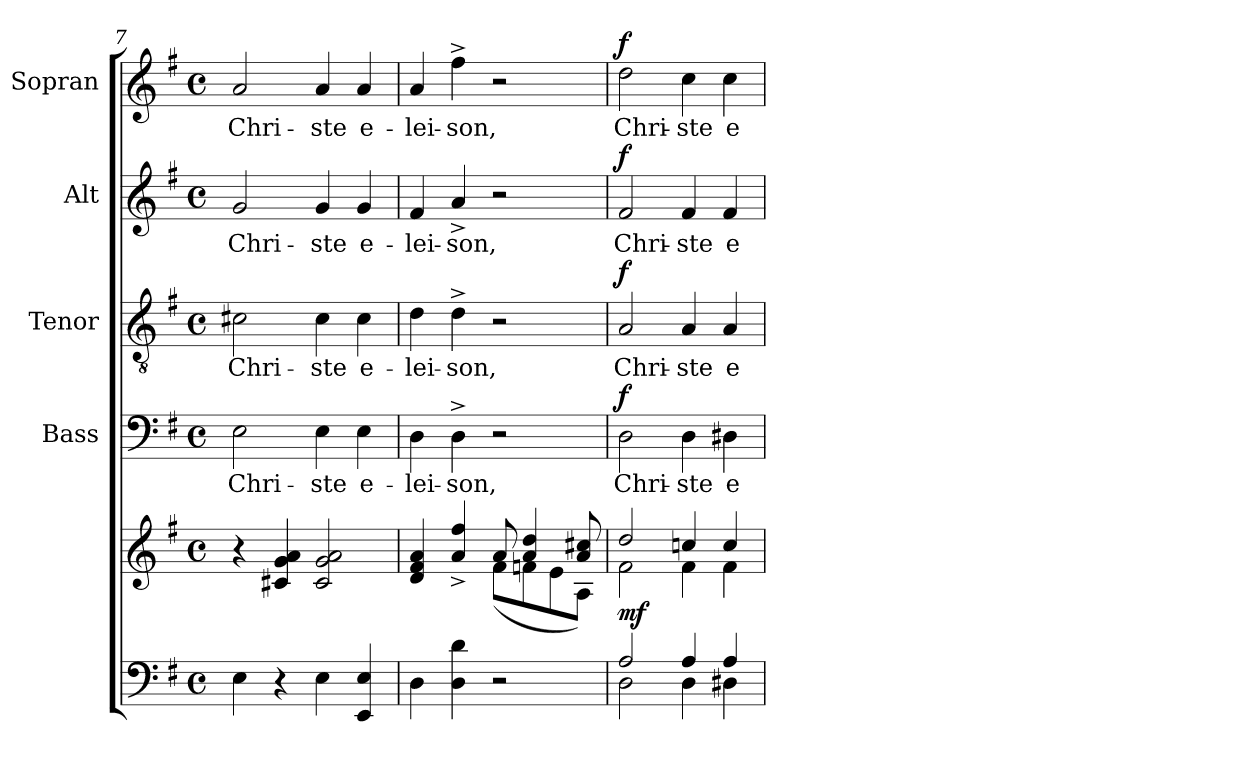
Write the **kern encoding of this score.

**kern	**kern	**dynam	**kern	**text	**dynam	**kern	**text	**dynam	**kern	**text	**dynam	**kern	**text	**dynam
*part5	*part5	*part5	*part4	*part4	*part4	*part3	*part3	*part3	*part2	*part2	*part2	*part1	*part1	*part1
*staff6	*staff5	*staff5/6	*staff4	*staff4	*staff4	*staff3	*staff3	*staff3	*staff2	*staff2	*staff2	*staff1	*staff1	*staff1
*	*	*	*I"Bass	*	*	*I"Tenor	*	*	*I"Alt	*	*	*I"Sopran	*	*
*	*	*	*I'B.	*	*	*I'T.	*	*	*I'A.	*	*	*I'S.	*	*
*clefF4	*clefG2	*	*clefF4	*	*	*clefGv2	*	*	*clefG2	*	*	*clefG2	*	*
*k[f#]	*k[f#]	*	*k[f#]	*	*	*k[f#]	*	*	*k[f#]	*	*	*k[f#]	*	*
*G:	*G:	*	*G:	*	*	*G:	*	*	*G:	*	*	*G:	*	*
*M4/4	*M4/4	*	*M4/4	*	*	*M4/4	*	*	*M4/4	*	*	*M4/4	*	*
*met(c)	*met(c)	*	*met(c)	*	*	*met(c)	*	*	*met(c)	*	*	*met(c)	*	*
=7	=7	=7	=7	=7	=7	=7	=7	=7	=7	=7	=7	=7	=7	=7
!	!	!	!	!LO:LY:b	!	!	!LO:LY:b	!	!	!LO:LY:b	!	!	!LO:LY:b	!
4E\	4r	.	2E\	Chri-	.	2c#X\	Chri-	.	2g/	Chri-	.	2a/	Chri-	.
4r	4c#X/ 4g/ 4a/	.	.	.	.	.	.	.	.	.	.	.	.	.
!	!	!	!	!LO:LY:b	!	!	!LO:LY:b	!	!	!LO:LY:b	!	!	!LO:LY:b	!
4E\	2c#/ 2g/ 2a/	.	4E\	-ste	.	4c#\	-ste	.	4g/	-ste	.	4a/	-ste	.
!	!	!	!	!LO:LY:b	!	!	!LO:LY:b	!	!	!LO:LY:b	!	!	!LO:LY:b	!
4EE/ 4E/	.	.	4E\	e-	.	4c#\	e-	.	4g/	e-	.	4a/	e-	.
=8	=8	=8	=8	=8	=8	=8	=8	=8	=8	=8	=8	=8	=8	=8
*	*^	*	*	*	*	*	*	*	*	*	*	*	*	*
!	!	!	!	!	!LO:LY:b	!	!	!LO:LY:b	!	!	!LO:LY:b	!	!	!LO:LY:b	!
4D\	4d/ 4f#/ 4a/	2ryy	.	4D\	-lei-	.	4d\	-lei-	.	4f#/	-lei-	.	4a/	-lei-	.
!	!	!	!	!	!LO:LY:b	!	!	!LO:LY:b	!	!	!LO:LY:b	!	!	!LO:LY:b	!
4D\ 4d\	4a/^< 4ff#/^<	.	.	4D^>\	-son,	.	4d^>\	-son,	.	4a^>/	-son,	.	4ff#^>\	-son,	.
2r	8a/	(<8f#\L	.	2r	.	.	2r	.	.	2r	.	.	2r	.	.
.	4a/ 4dd/	8fn\	.	.	.	.	.	.	.	.	.	.	.	.	.
.	.	8e\	.	.	.	.	.	.	.	.	.	.	.	.	.
.	8a/ 8cc#X/	8A\J)	.	.	.	.	.	.	.	.	.	.	.	.	.
=9	=9	=9	=9	=9	=9	=9	=9	=9	=9	=9	=9	=9	=9	=9	=9
*^	*	*	*	*	*	*	*	*	*	*	*	*	*	*	*
!	!	!	!	!LO:DY:b	!	!LO:LY:b	!LO:DY:a	!	!LO:LY:b	!LO:DY:a	!	!LO:LY:b	!LO:DY:a	!	!LO:LY:b	!LO:DY:a
2A/	2D\	2dd/	2f#\	mf	2D\	Chri-	f	2A/	Chri-	f	2f#/	Chri-	f	2dd\	Chri-	f
!	!	!	!	!	!	!LO:LY:b	!	!	!LO:LY:b	!	!	!LO:LY:b	!	!	!LO:LY:b	!
4A/	4D\	4ccn/	4f#\	.	4D\	-ste	.	4A/	-ste	.	4f#/	-ste	.	4cc\	-ste	.
!	!	!	!	!	!	!LO:LY:b	!	!	!LO:LY:b	!	!	!LO:LY:b	!	!	!LO:LY:b	!
4A/	4D#X\	4cc/	4f#\	.	4D#X\	e-	.	4A/	e-	.	4f#/	e-	.	4cc\	e-	.
*v	*v	*	*	*	*	*	*	*	*	*	*	*	*	*	*	*
*	*v	*v	*	*	*	*	*	*	*	*	*	*	*	*	*
=	=	=	=	=	=	=	=	=	=	=	=	=	=	=
*-	*-	*-	*-	*-	*-	*-	*-	*-	*-	*-	*-	*-	*-	*-
